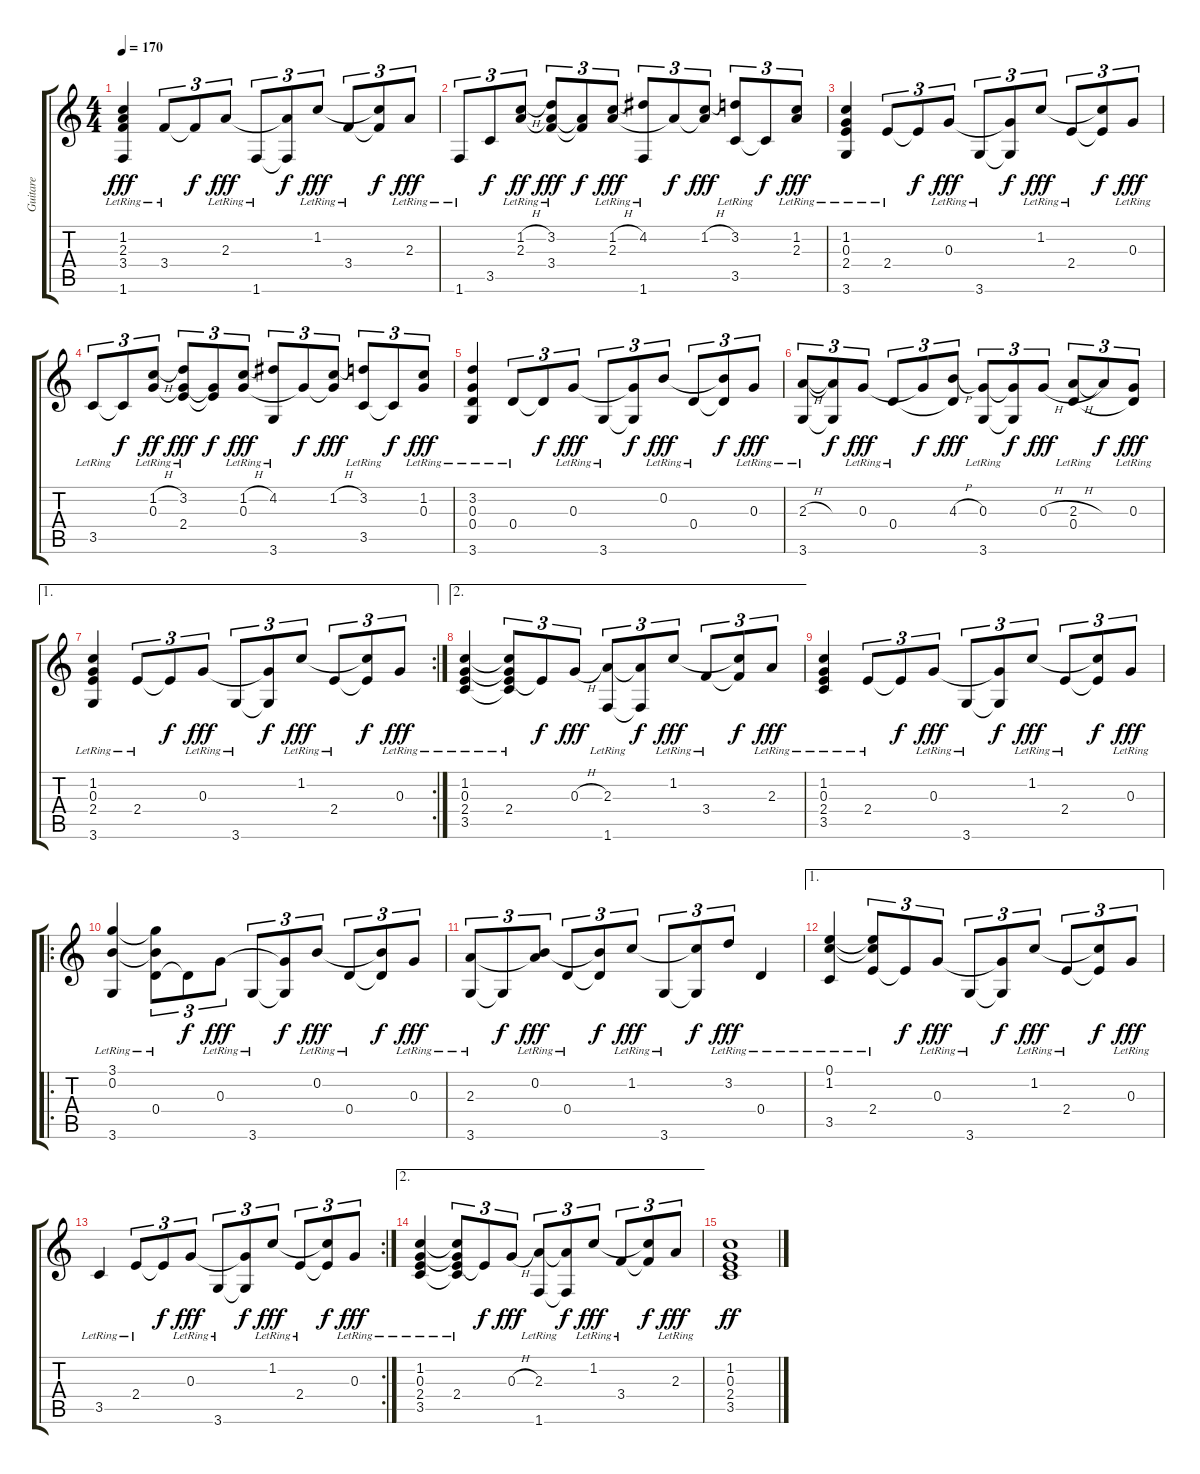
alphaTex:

\track ("Guitare" "Guitare") {instrument acousticguitarsteel}
\staff {score tabs}
\tuning (E4 B3 G3 D3 A2 E2) {hide}
\ts (4 4)
\tempo 170
\clef g2
\ks c
(1.2{lr} 2.3{lr} 3.4{lr} 1.6{lr}).4{dy fff} 3.4{lr}.8{tu (3 2)} 3.4{t}.8{tu (3 2) dy f} 2.3{lr}.8{tu (3 2) dy fff} 1.6{lr}.8{tu (3 2)} (2.3{t} 1.6{t}).8{tu (3 2) dy f} 1.2{lr}.8{tu (3 2) dy fff} 3.4{lr}.8{tu (3 2)} (1.2{t} 3.4{t}).8{tu (3 2) dy f} 2.3{lr}.8{tu (3 2) dy fff} |
1.6{lr}.8{tu (3 2)} 3.5{t}.8{tu (3 2) dy f} (1.2{h} 2.3{lr}).8{tu (3 2) dy ff} (3.2{lr} 2.3{t} 3.4{lr}).8{tu (3 2) dy fff} (2.3{t} 3.4{t}).8{tu (3 2) dy f} (1.2{h} 2.3{lr}).8{tu (3 2) dy fff} (4.2{lr} 1.6{lr}).8{tu (3 2)} 2.3{t}.8{tu (3 2) dy f} (1.2{h} 2.3{t}).8{tu (3 2) dy fff} (3.2{lr} 3.5{lr}).8{tu (3 2)} 3.5{t}.8{tu (3 2) dy f} (1.2{lr} 2.3{lr}).8{tu (3 2) dy fff} |
(1.2{lr} 0.3{lr} 2.4{lr} 3.6{lr}).4 2.4{lr}.8{tu (3 2)} 2.4{t}.8{tu (3 2) dy f} 0.3{lr}.8{tu (3 2) dy fff} 3.6{lr}.8{tu (3 2)} (0.3{t} 3.6{t}).8{tu (3 2) dy f} 1.2{lr}.8{tu (3 2) dy fff} 2.4{lr}.8{tu (3 2)} (1.2{t} 2.4{t}).8{tu (3 2) dy f} 0.3{lr}.8{tu (3 2) dy fff} |
3.5{lr}.8{tu (3 2)} 3.5{t}.8{tu (3 2) dy f} (1.2{h} 0.3{lr}).8{tu (3 2) dy ff} (3.2{lr} 0.3{t} 2.4{lr}).8{tu (3 2) dy fff} (0.3{t} 2.4{t}).8{tu (3 2) dy f} (1.2{h} 0.3{lr}).8{tu (3 2) dy fff} (4.2{lr} 3.6{lr}).8{tu (3 2)} 0.3{t}.8{tu (3 2) dy f} (1.2{h} 0.3{t}).8{tu (3 2) dy fff} (3.2{lr} 3.5{lr}).8{tu (3 2)} 3.5{t}.8{tu (3 2) dy f} (1.2{lr} 0.3{lr}).8{tu (3 2) dy fff} |
(3.2{lr} 0.3{lr} 0.4{lr} 3.6{lr}).4 0.4{lr}.8{tu (3 2)} 0.4{t}.8{tu (3 2) dy f} 0.3{lr}.8{tu (3 2) dy fff} 3.6{lr}.8{tu (3 2)} (0.3{t} 3.6{t}).8{tu (3 2) dy f} 0.2{lr}.8{tu (3 2) dy fff} 0.4{lr}.8{tu (3 2)} (0.2{t} 0.4{t}).8{tu (3 2) dy f} 0.3{lr}.8{tu (3 2) dy fff} |
(2.3{h} 3.6{lr}).8{tu (3 2)} (2.3{t} 3.6{t}).8{tu (3 2) dy f} 0.3{lr}.8{tu (3 2) dy fff} 0.4{lr}.8{tu (3 2)} 0.3{t}.8{tu (3 2) dy f} (4.3{h} 0.4{t}).8{tu (3 2) dy fff} (0.3{lr} 3.6{lr}).8{tu (3 2)} (0.3{t} 3.6{t}).8{tu (3 2) dy f} 0.3{h}.8{tu (3 2) dy fff} (2.3{h} 0.4{lr}).8{tu (3 2)} 2.3{t}.8{tu (3 2) dy f} (0.3{lr} 0.4{t}).8{tu (3 2) dy fff} |
\ae 1
\rc 2
(1.2{lr} 0.3{lr} 2.4{lr} 3.6{lr}).4 2.4{lr}.8{tu (3 2)} 2.4{t}.8{tu (3 2) dy f} 0.3{lr}.8{tu (3 2) dy fff} 3.6{lr}.8{tu (3 2)} (0.3{t} 3.6{t}).8{tu (3 2) dy f} 1.2{lr}.8{tu (3 2) dy fff} 2.4{lr}.8{tu (3 2)} (1.2{t} 2.4{t}).8{tu (3 2) dy f} 0.3{lr}.8{tu (3 2) dy fff} |
\ae 2
(1.2{lr} 0.3{lr} 2.4{lr} 3.5{lr}).4 (1.2{t} 0.3{t} 2.4{lr} 3.5{t}).8{tu (3 2)} 2.4{t}.8{tu (3 2) dy f} 0.3{h}.8{tu (3 2) dy fff} (2.3{lr} 1.6{lr}).8{tu (3 2)} (2.3{t} 1.6{t}).8{tu (3 2) dy f} 1.2{lr}.8{tu (3 2) dy fff} 3.4{lr}.8{tu (3 2)} (1.2{t} 3.4{t}).8{tu (3 2) dy f} 2.3{lr}.8{tu (3 2) dy fff} |
(1.2{lr} 0.3{lr} 2.4{lr} 3.5{lr}).4 2.4{lr}.8{tu (3 2)} 2.4{t}.8{tu (3 2) dy f} 0.3{lr}.8{tu (3 2) dy fff} 3.6{lr}.8{tu (3 2)} (0.3{t} 3.6{t}).8{tu (3 2) dy f} 1.2{lr}.8{tu (3 2) dy fff} 2.4{lr}.8{tu (3 2)} (1.2{t} 2.4{t}).8{tu (3 2) dy f} 0.3{lr}.8{tu (3 2) dy fff} |
\ro
(3.1{lr} 0.2{lr} 3.6{lr}).4{balance 3} (3.1{t} 0.2{t} 0.4{lr}).8{tu (3 2)} 0.4{t}.8{tu (3 2) dy f} 0.3{lr}.8{tu (3 2) dy fff} 3.6{lr}.8{tu (3 2)} (0.3{t} 3.6{t}).8{tu (3 2) dy f} 0.2{lr}.8{tu (3 2) dy fff} 0.4{lr}.8{tu (3 2)} (0.2{t} 0.4{t}).8{tu (3 2) dy f} 0.3{lr}.8{tu (3 2) dy fff} |
(2.3{lr} 3.6{lr}).8{tu (3 2)} 3.6{t}.8{tu (3 2) dy f} (0.2{lr} 2.3{t}).8{tu (3 2) dy fff} 0.4{lr}.8{tu (3 2)} (0.2{t} 0.4{t}).8{tu (3 2) dy f} 1.2{lr}.8{tu (3 2) dy fff} 3.6{lr}.8{tu (3 2)} (1.2{t} 3.6{t}).8{tu (3 2) dy f} 3.2{lr}.8{tu (3 2) dy fff} 0.4{lr}.4 |
\ae 1
(0.1{lr} 1.2{lr} 3.5{lr}).4 (0.1{t} 1.2{t} 2.4{lr}).8{tu (3 2)} 2.4{t}.8{tu (3 2) dy f} 0.3{lr}.8{tu (3 2) dy fff} 3.6{lr}.8{tu (3 2)} (0.3{t} 3.6{t}).8{tu (3 2) dy f} 1.2{lr}.8{tu (3 2) dy fff} 2.4{lr}.8{tu (3 2)} (1.2{t} 2.4{t}).8{tu (3 2) dy f} 0.3{lr}.8{tu (3 2) dy fff} |
\rc 2
3.5{lr}.4 2.4{lr}.8{tu (3 2)} 2.4{t}.8{tu (3 2) dy f} 0.3{lr}.8{tu (3 2) dy fff} 3.6{lr}.8{tu (3 2)} (0.3{t} 3.6{t}).8{tu (3 2) dy f} 1.2{lr}.8{tu (3 2) dy fff} 2.4{lr}.8{tu (3 2)} (1.2{t} 2.4{t}).8{tu (3 2) dy f} 0.3{lr}.8{tu (3 2) dy fff} |
\ae 2
(1.2{lr} 0.3{lr} 2.4{lr} 3.5{lr}).4 (1.2{t} 0.3{t} 2.4{lr} 3.5{t}).8{tu (3 2)} 2.4{t}.8{tu (3 2) dy f} 0.3{h}.8{tu (3 2) dy fff} (2.3{lr} 1.6{lr}).8{tu (3 2)} (2.3{t} 1.6{t}).8{tu (3 2) dy f} 1.2{lr}.8{tu (3 2) dy fff} 3.4{lr}.8{tu (3 2)} (1.2{t} 3.4{t}).8{tu (3 2) dy f} 2.3{lr}.8{tu (3 2) dy fff} |
(1.2 0.3 2.4 3.5).1{dy ff}
